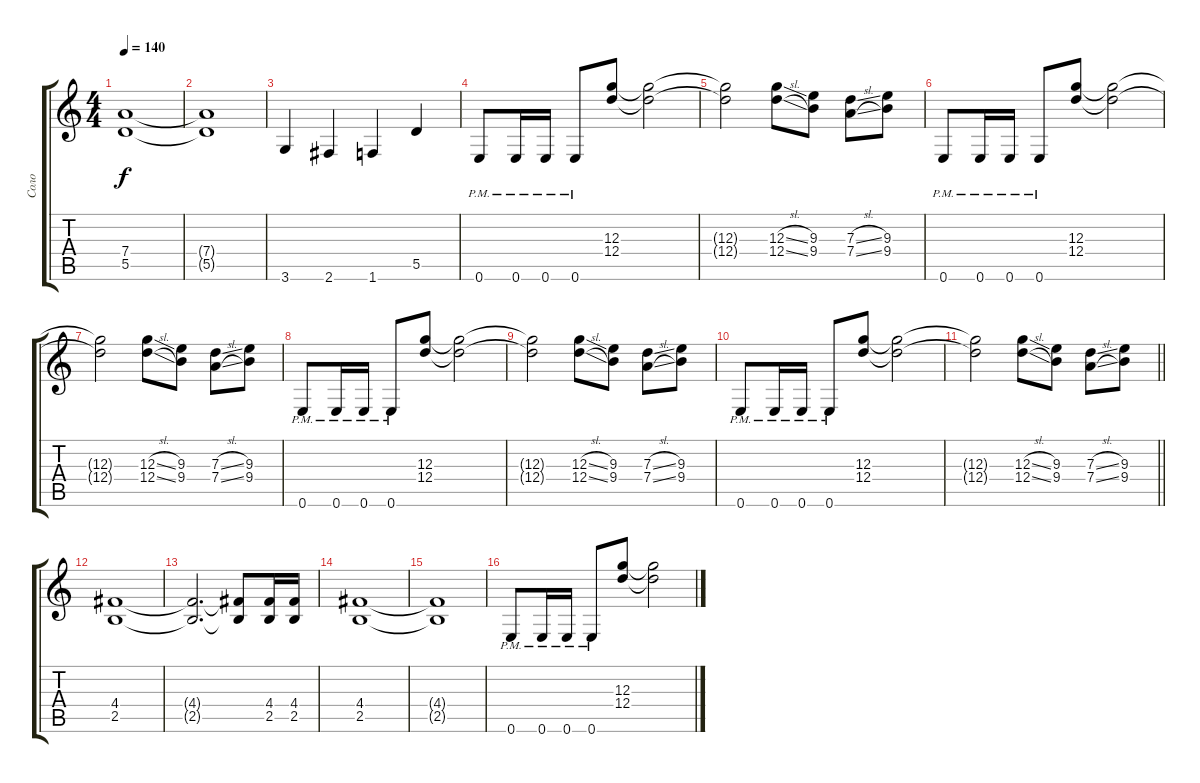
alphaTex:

\track ("Соло" "Соло") {instrument distortionguitar}
\staff {score tabs}
\tuning (E4 B3 G3 D3 A2 E2) {hide}
\ts (4 4)
\tempo 140
\clef g2
\ks c
(7.4 5.5).1{dy f} |
(7.4{t} 5.5{t}).1 |
3.6.4 2.6.4 1.6.4 5.5.4 |
0.6{pm}.8 0.6{pm}.16 0.6{pm}.16 0.6{pm}.8 (12.3 12.4).8 (12.3{t} 12.4{t}).2 |
(12.3{t} 12.4{t}).2 (12.3{sl} 12.4{sl}).8 (9.3 9.4).8 (7.3{sl} 7.4{sl}).8 (9.3 9.4).8 |
0.6{pm}.8 0.6{pm}.16 0.6{pm}.16 0.6{pm}.8 (12.3 12.4).8 (12.3{t} 12.4{t}).2 |
(12.3{t} 12.4{t}).2 (12.3{sl} 12.4{sl}).8 (9.3 9.4).8 (7.3{sl} 7.4{sl}).8 (9.3 9.4).8 |
0.6{pm}.8 0.6{pm}.16 0.6{pm}.16 0.6{pm}.8 (12.3 12.4).8 (12.3{t} 12.4{t}).2 |
(12.3{t} 12.4{t}).2 (12.3{sl} 12.4{sl}).8 (9.3 9.4).8 (7.3{sl} 7.4{sl}).8 (9.3 9.4).8 |
0.6{pm}.8 0.6{pm}.16 0.6{pm}.16 0.6{pm}.8 (12.3 12.4).8 (12.3{t} 12.4{t}).2 |
\barLineRight lightlight
(12.3{t} 12.4{t}).2 (12.3{sl} 12.4{sl}).8 (9.3 9.4).8 (7.3{sl} 7.4{sl}).8 (9.3 9.4).8 |
(4.4 2.5).1 |
(4.4{t} 2.5{t}).2{d} (4.4{t} 2.5{t}).8 (4.4 2.5).16 (4.4 2.5).16 |
(4.4 2.5).1 |
(4.4{t} 2.5{t}).1 |
0.6{pm}.8 0.6{pm}.16 0.6{pm}.16 0.6{pm}.8 (12.3 12.4).8 (12.3{t} 12.4{t}).2
